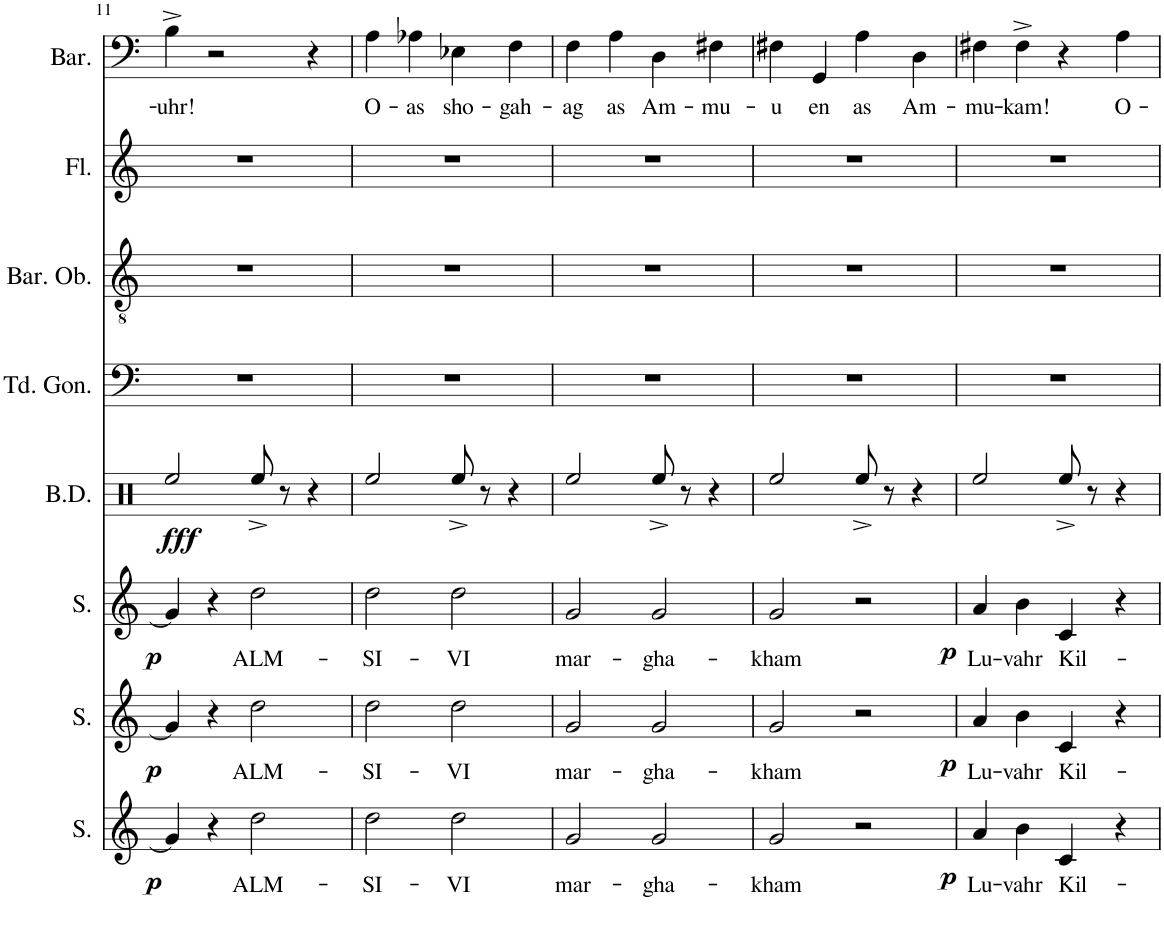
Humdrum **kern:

**kern	**text	**dynam	**kern	**text	**dynam	**kern	**text	**dynam	**kern	**dynam	**kern	**kern	**kern	**kern	**text
*part8	*part8	*part8	*part7	*part7	*part7	*part6	*part6	*part6	*part5	*part5	*part4	*part3	*part2	*part1	*part1
*staff8	*staff8	*staff8	*staff7	*staff7	*staff7	*staff6	*staff6	*staff6	*staff5	*staff5	*staff4	*staff3	*staff2	*staff1	*staff1
*I"Soprano	*	*	*I"Soprano	*	*	*I"Soprano	*	*	*I"Bass Drums	*	*I"Tuned Gongs	*I"Baritone Oboe	*I"Flute	*I"Baritone	*
*I'S.	*	*	*I'S.	*	*	*I'S.	*	*	*I'B.D.	*	*I'Td. Gon.	*I'Bar. Ob.	*I'Fl.	*I'Bar.	*
!!LO:PB:g=z
*clefG2	*	*	*clefG2	*	*	*clefG2	*	*	*clefX	*	*clefF4	*clefGv2	*clefG2	*clefF4	*
*k[]	*	*	*k[]	*	*	*k[]	*	*	*k[]	*	*k[]	*k[]	*k[]	*k[]	*
*M4/4	*	*	*M4/4	*	*	*M4/4	*	*	*M4/4	*	*M4/4	*M4/4	*M4/4	*M4/4	*
=11	=11	=11	=11	=11	=11	=11	=11	=11	=11	=11	=11	=11	=11	=11	=11
!	!	!LO:DY:b	!	!	!LO:DY:b	!	!	!LO:DY:b	!	!LO:DY:b	!	!	!	!	!LO:LY:b
4g/]	.	p	4g/]	.	p	4g/]	.	p	2Ree/	fff	1r	1r	1r	4B^\	-uhr!
4r	.	.	4r	.	.	4r	.	.	.	.	.	.	.	2r	.
!	!LO:LY:b	!	!	!LO:LY:b	!	!	!LO:LY:b	!	!	!	!	!	!	!	!
2dd\	ALM-	.	2dd\	ALM-	.	2dd\	ALM-	.	8Ree^/	.	.	.	.	.	.
.	.	.	.	.	.	.	.	.	8r	.	.	.	.	.	.
.	.	.	.	.	.	.	.	.	4r	.	.	.	.	4r	.
=12	=12	=12	=12	=12	=12	=12	=12	=12	=12	=12	=12	=12	=12	=12	=12
!	!LO:LY:b	!	!	!LO:LY:b	!	!	!LO:LY:b	!	!	!	!	!	!	!	!LO:LY:b
2dd\	-SI-	.	2dd\	-SI-	.	2dd\	-SI-	.	2Ree/	.	1r	1r	1r	4A\	O-
!	!	!	!	!	!	!	!	!	!	!	!	!	!	!	!LO:LY:b
.	.	.	.	.	.	.	.	.	.	.	.	.	.	4A-X\	-as
!	!LO:LY:b	!	!	!LO:LY:b	!	!	!LO:LY:b	!	!	!	!	!	!	!	!LO:LY:b
2dd\	-VI	.	2dd\	-VI	.	2dd\	-VI	.	8Ree^/	.	.	.	.	4E-X\	sho-
.	.	.	.	.	.	.	.	.	8r	.	.	.	.	.	.
!	!	!	!	!	!	!	!	!	!	!	!	!	!	!	!LO:LY:b
.	.	.	.	.	.	.	.	.	4r	.	.	.	.	4F\	-gah-
=13	=13	=13	=13	=13	=13	=13	=13	=13	=13	=13	=13	=13	=13	=13	=13
!	!LO:LY:b	!	!	!LO:LY:b	!	!	!LO:LY:b	!	!	!	!	!	!	!	!LO:LY:b
2g/	mar-	.	2g/	mar-	.	2g/	mar-	.	2Ree/	.	1r	1r	1r	4F\	-ag
!	!	!	!	!	!	!	!	!	!	!	!	!	!	!	!LO:LY:b
.	.	.	.	.	.	.	.	.	.	.	.	.	.	4A\	as
!	!LO:LY:b	!	!	!LO:LY:b	!	!	!LO:LY:b	!	!	!	!	!	!	!	!LO:LY:b
2g/	-gha-	.	2g/	-gha-	.	2g/	-gha-	.	8Ree^/	.	.	.	.	4D\	Am-
.	.	.	.	.	.	.	.	.	8r	.	.	.	.	.	.
!	!	!	!	!	!	!	!	!	!	!	!	!	!	!	!LO:LY:b
.	.	.	.	.	.	.	.	.	4r	.	.	.	.	4F#X\	-mu-
=14	=14	=14	=14	=14	=14	=14	=14	=14	=14	=14	=14	=14	=14	=14	=14
!	!LO:LY:b	!	!	!LO:LY:b	!	!	!LO:LY:b	!	!	!	!	!	!	!	!LO:LY:b
2g/	-kham	.	2g/	-kham	.	2g/	-kham	.	2Ree/	.	1r	1r	1r	4F#X\	-u
!	!	!	!	!	!	!	!	!	!	!	!	!	!	!	!LO:LY:b
.	.	.	.	.	.	.	.	.	.	.	.	.	.	4GG/	en
!	!	!	!	!	!	!	!	!	!	!	!	!	!	!	!LO:LY:b
2r	.	.	2r	.	.	2r	.	.	8Ree^/	.	.	.	.	4A\	as
.	.	.	.	.	.	.	.	.	8r	.	.	.	.	.	.
!	!	!	!	!	!	!	!	!	!	!	!	!	!	!	!LO:LY:b
.	.	.	.	.	.	.	.	.	4r	.	.	.	.	4D\	Am-
=15	=15	=15	=15	=15	=15	=15	=15	=15	=15	=15	=15	=15	=15	=15	=15
!	!LO:LY:b	!LO:DY:b	!	!LO:LY:b	!LO:DY:b	!	!LO:LY:b	!LO:DY:b	!	!	!	!	!	!	!LO:LY:b
4a/	Lu-	p	4a/	Lu-	p	4a/	Lu-	p	2Ree/	.	1r	1r	1r	4F#X\	-mu-
!	!LO:LY:b	!	!	!LO:LY:b	!	!	!LO:LY:b	!	!	!	!	!	!	!	!LO:LY:b
4b\	-vahr	.	4b\	-vahr	.	4b\	-vahr	.	.	.	.	.	.	4F#^\	-kam!
!	!LO:LY:b	!	!	!LO:LY:b	!	!	!LO:LY:b	!	!	!	!	!	!	!	!
4c/	Kil-	.	4c/	Kil-	.	4c/	Kil-	.	8Ree^/	.	.	.	.	4r	.
.	.	.	.	.	.	.	.	.	8r	.	.	.	.	.	.
!	!	!	!	!	!	!	!	!	!	!	!	!	!	!	!LO:LY:b
4r	.	.	4r	.	.	4r	.	.	4r	.	.	.	.	4A\	O-
=	=	=	=	=	=	=	=	=	=	=	=	=	=	=	=
*-	*-	*-	*-	*-	*-	*-	*-	*-	*-	*-	*-	*-	*-	*-	*-
